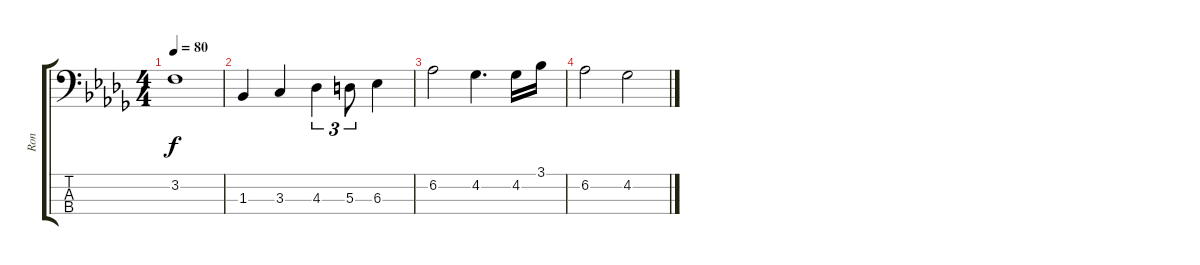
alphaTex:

\track ("Ron" "Ron") {instrument acousticbass}
\staff {score tabs}
\tuning (G2 D2 A1 E1) {hide}
\ts (4 4)
\tempo 80
\clef f4
\ks db
3.2.1{dy f} |
1.3.4 3.3.4 4.3.4{tu (3 2)} 5.3.8{tu (3 2)} 6.3.4 |
6.2.2 4.2.4{d} 4.2.16 3.1.16 |
6.2.2 4.2.2
